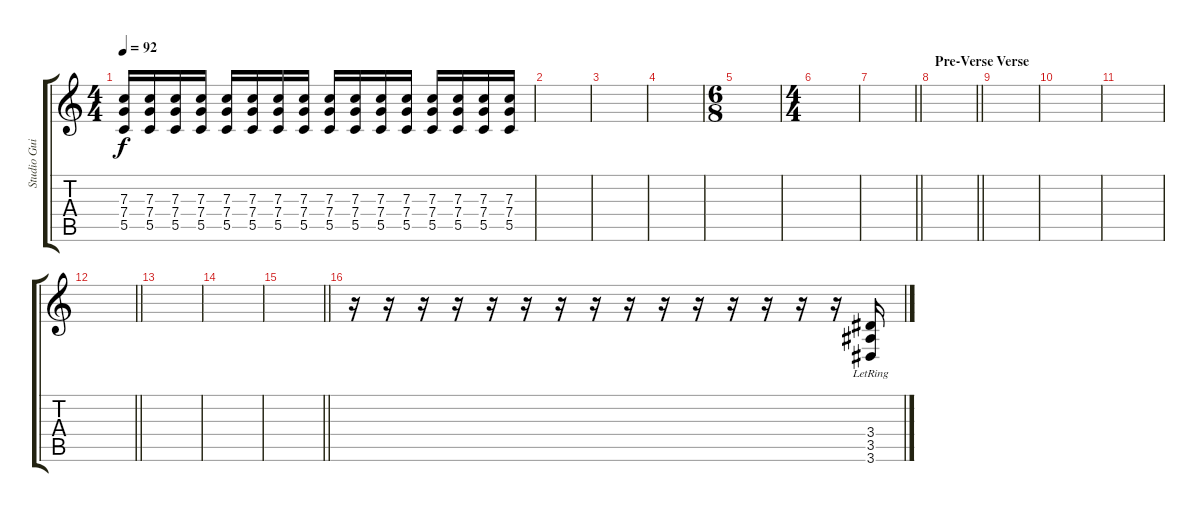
\track ("Studio Guitar I" "Studio Gui") {instrument distortionguitar}
\staff {score tabs}
\tuning (D4 A3 F3 C3 G2 C2) {hide}
\ts (4 4)
\tempo 92
\clef g2
\ks c
(7.3 7.4 5.5).16{dy f} (7.3 7.4 5.5).16 (7.3 7.4 5.5).16 (7.3 7.4 5.5).16 (7.3 7.4 5.5).16 (7.3 7.4 5.5).16 (7.3 7.4 5.5).16 (7.3 7.4 5.5).16 (7.3 7.4 5.5).16 (7.3 7.4 5.5).16 (7.3 7.4 5.5).16 (7.3 7.4 5.5).16 (7.3 7.4 5.5).16 (7.3 7.4 5.5).16 (7.3 7.4 5.5).16 (7.3 7.4 5.5).16 |
|
|
|
\ts (6 8)
|
\ts (4 4)
|
\barLineRight lightlight
|
\section ("" "Pre-Verse")
\barLineRight lightlight
|
\section ("" "Verse")
|
|
|
\barLineRight lightlight
|
|
|
\barLineRight lightlight
|
r.16 r.16 r.16 r.16 r.16 r.16 r.16 r.16 r.16 r.16 r.16 r.16 r.16 r.16 r.16 (3.4{lr} 3.5 3.6).16
